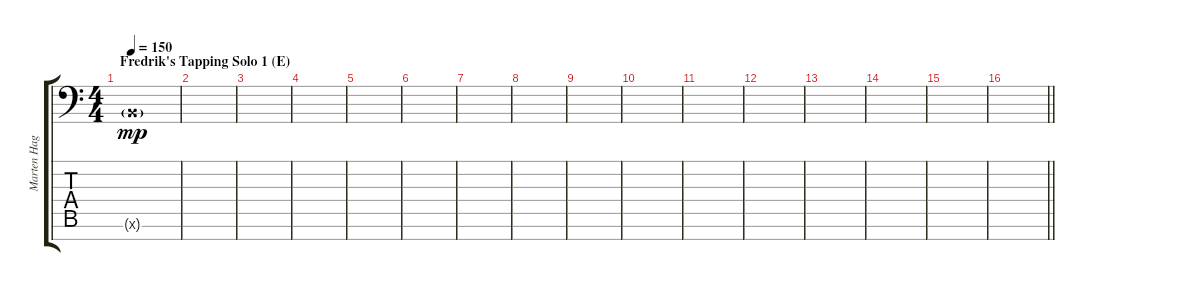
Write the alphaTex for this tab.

\track ("Marten Hagstrom (8 string Guitar in F)" "Marten Hag") {instrument overdrivenguitar}
\staff {score tabs}
\tuning (Bb3 F3 Db3 Ab2 Eb2 B1 F1) {hide}
\ts (4 4)
\section ("" "Fredrik's Tapping Solo 1 (E)")
\tempo 150
\clef f4
\ks c
0.6{g x}.1{dy mp} |
|
|
|
|
|
|
|
|
|
|
|
|
|
|
\barLineRight lightlight
